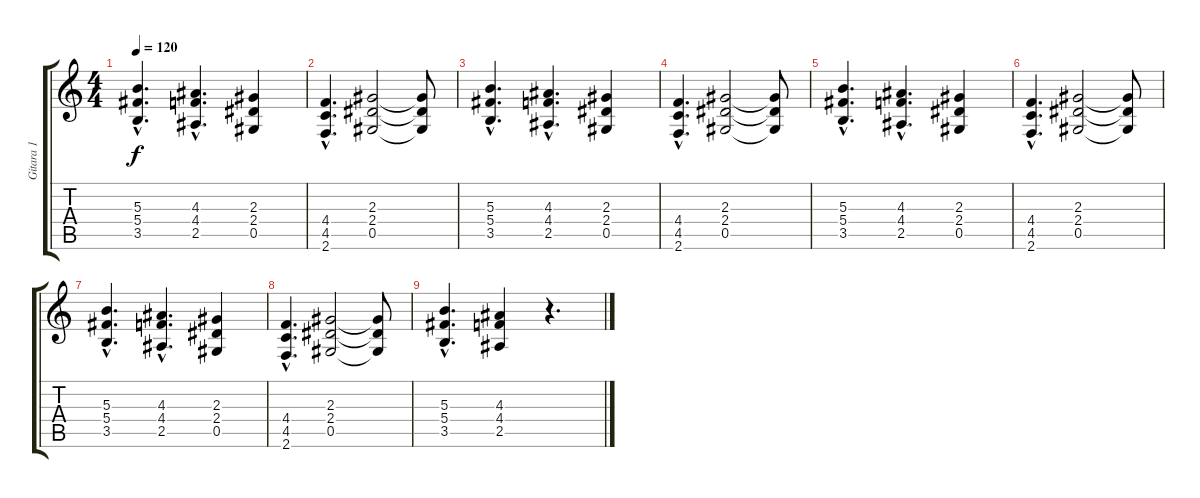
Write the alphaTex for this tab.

\track ("Gitara 1" "Gitara 1") {instrument distortionguitar}
\staff {score tabs}
\tuning (Eb4 Bb3 Gb3 Db3 Ab2 Eb2) {hide}
\ts (4 4)
\tempo 120
\clef g2
\ks c
(5.3{hac} 5.4{hac} 3.5{hac}).4{d dy f} (4.3{hac} 4.4{hac} 2.5{hac}).4{d} (2.3 2.4 0.5).4 |
(4.4{hac} 4.5{hac} 2.6{hac}).4{d} (2.3 2.4 0.5).2 (2.3{t} 2.4{t} 0.5{t}).8 |
(5.3{hac} 5.4{hac} 3.5{hac}).4{d} (4.3{hac} 4.4{hac} 2.5{hac}).4{d} (2.3 2.4 0.5).4 |
(4.4{hac} 4.5{hac} 2.6{hac}).4{d} (2.3 2.4 0.5).2 (2.3{t} 2.4{t} 0.5{t}).8 |
(5.3{hac} 5.4{hac} 3.5{hac}).4{d} (4.3{hac} 4.4{hac} 2.5{hac}).4{d} (2.3 2.4 0.5).4 |
(4.4{hac} 4.5{hac} 2.6{hac}).4{d} (2.3 2.4 0.5).2 (2.3{t} 2.4{t} 0.5{t}).8 |
(5.3{hac} 5.4{hac} 3.5{hac}).4{d} (4.3{hac} 4.4{hac} 2.5{hac}).4{d} (2.3 2.4 0.5).4 |
(4.4{hac} 4.5{hac} 2.6{hac}).4{d} (2.3 2.4 0.5).2 (2.3{t} 2.4{t} 0.5{t}).8 |
(5.3{hac} 5.4{hac} 3.5{hac}).4{d} (4.3 4.4 2.5).4 r.4{d}
